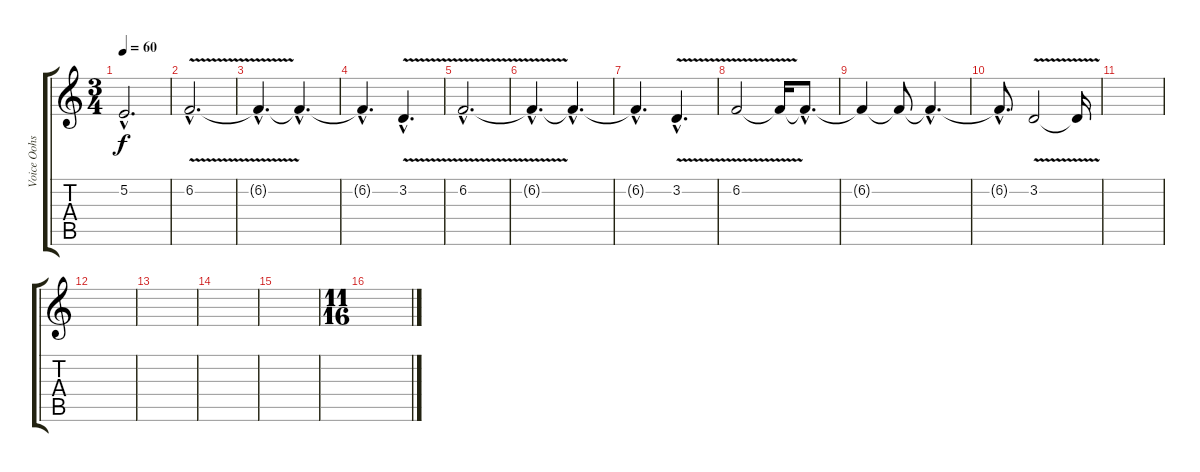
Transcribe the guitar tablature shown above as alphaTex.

\track ("Voice Oohs" "Voice Oohs") {instrument synthvoice}
\staff {score tabs}
\tuning (E4 B3 G3 D3 A2 E2) {hide}
\ts (3 4)
\tempo 60
\clef g2
\ks c
5.2{hac t}.2{d dy f} |
6.2{v hac}.2{d} |
6.2{hac t}.4{d} 6.2{hac t}.4{d} |
6.2{hac t}.4{d} 3.2{v hac}.4{d} |
6.2{v hac}.2{d} |
6.2{hac t}.4{d} 6.2{hac t}.4{d} |
6.2{hac t}.4{d} 3.2{v hac}.4{d} |
6.2{v}.2 6.2{t}.16 6.2{hac t}.8{d} |
6.2{t}.4 6.2{t}.8 6.2{hac t}.4{d} |
6.2{hac t}.8{d} 3.2{v}.2 3.2{t}.16 |
|
|
|
|
|
\ts (11 16)
